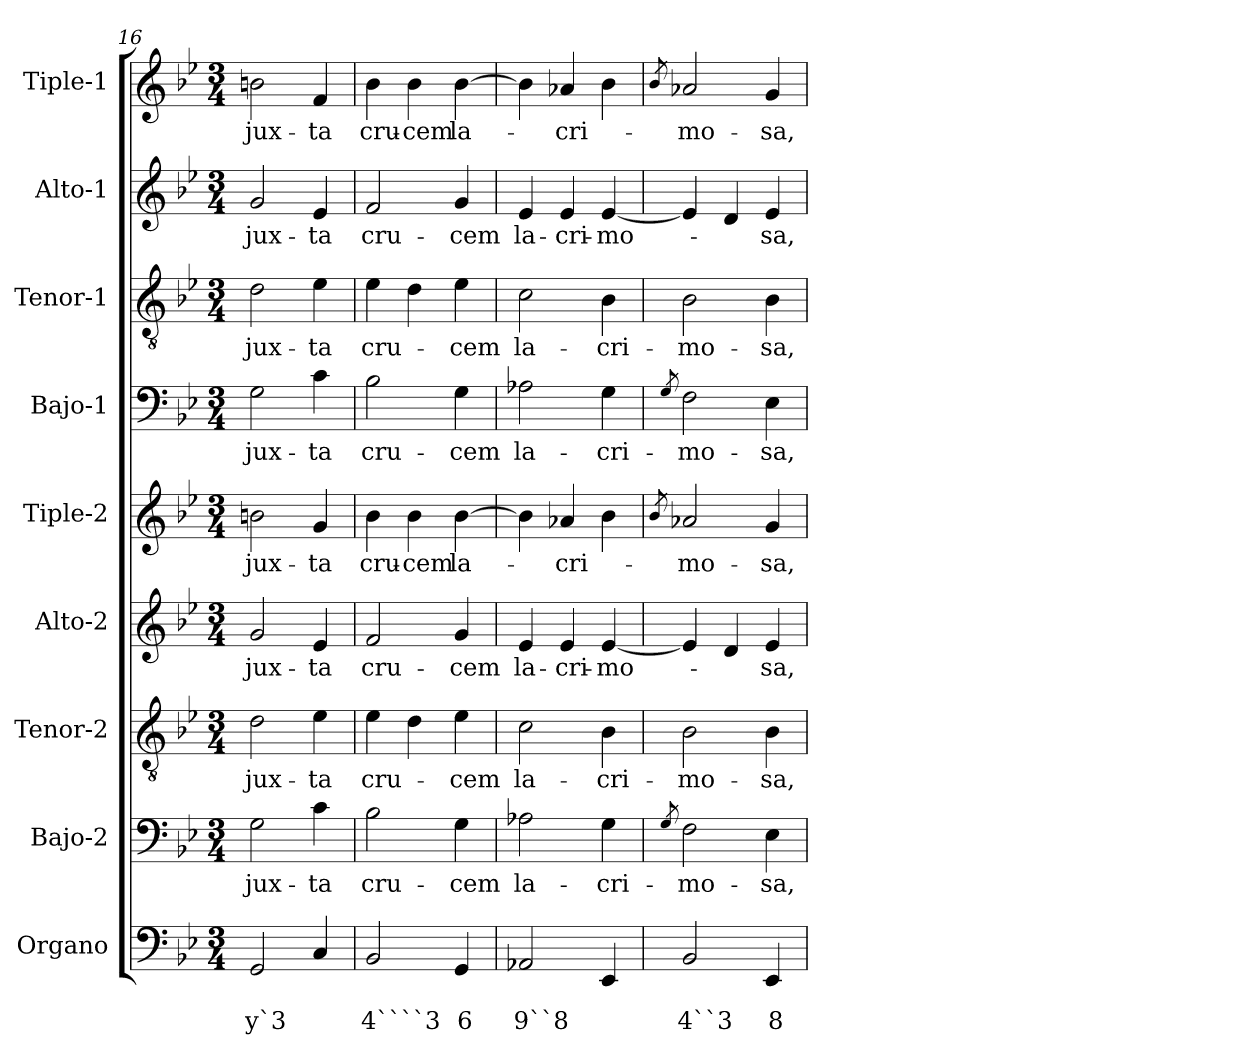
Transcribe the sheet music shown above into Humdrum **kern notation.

**kern	**text	**text	**kern	**text	**kern	**text	**kern	**text	**kern	**text	**kern	**text	**kern	**text	**kern	**text	**kern	**text
*part9	*part9	*part9	*part8	*part8	*part7	*part7	*part6	*part6	*part5	*part5	*part4	*part4	*part3	*part3	*part2	*part2	*part1	*part1
*staff9	*staff9	*staff9	*staff8	*staff8	*staff7	*staff7	*staff6	*staff6	*staff5	*staff5	*staff4	*staff4	*staff3	*staff3	*staff2	*staff2	*staff1	*staff1
*I"Organo	*	*	*I"Bajo-2	*	*I"Tenor-2	*	*I"Alto-2	*	*I"Tiple-2	*	*I"Bajo-1	*	*I"Tenor-1	*	*I"Alto-1	*	*I"Tiple-1	*
*	*	*	*I'B-2	*	*I'T-2	*	*I'A-2	*	*	*	*I'B1	*	*I'T1	*	*I'A1	*	*	*
*clefF4	*	*	*clefF4	*	*clefGv2	*	*clefG2	*	*clefG2	*	*clefF4	*	*clefGv2	*	*clefG2	*	*clefG2	*
*k[b-e-]	*	*	*k[b-e-]	*	*k[b-e-]	*	*k[b-e-]	*	*k[b-e-]	*	*k[b-e-]	*	*k[b-e-]	*	*k[b-e-]	*	*k[b-e-]	*
*B-:	*	*	*B-:	*	*B-:	*	*B-:	*	*B-:	*	*B-:	*	*B-:	*	*B-:	*	*B-:	*
*M3/4	*	*	*M3/4	*	*M3/4	*	*M3/4	*	*M3/4	*	*M3/4	*	*M3/4	*	*M3/4	*	*M3/4	*
=16	=16	=16	=16	=16	=16	=16	=16	=16	=16	=16	=16	=16	=16	=16	=16	=16	=16	=16
!	!	!LO:LY:b	!	!	!	!	!	!	!	!	!	!	!	!	!	!	!	!
!	!	!	!	!LO:LY:b	!	!	!	!	!	!	!	!	!	!	!	!	!	!
!	!	!	!	!	!	!LO:LY:b	!	!	!	!	!	!	!	!	!	!	!	!
!	!	!	!	!	!	!	!	!LO:LY:b	!	!	!	!	!	!	!	!	!	!
!	!	!	!	!	!	!	!	!	!	!LO:LY:b	!	!	!	!	!	!	!	!
!	!	!	!	!	!	!	!	!	!	!	!	!LO:LY:b	!	!	!	!	!	!
!	!	!	!	!	!	!	!	!	!	!	!	!	!	!LO:LY:b	!	!	!	!
!	!	!	!	!	!	!	!	!	!	!	!	!	!	!	!	!LO:LY:b	!	!
!	!	!	!	!	!	!	!	!	!	!	!	!	!	!	!	!	!	!LO:LY:b
2GG/	.	y`3	2G\	jux-	2d\	jux-	2g/	jux-	2bn\	jux-	2G\	jux-	2d\	jux-	2g/	jux-	2bn\	jux-
!	!	!	!	!LO:LY:b	!	!	!	!	!	!	!	!	!	!	!	!	!	!
!	!	!	!	!	!	!LO:LY:b	!	!	!	!	!	!	!	!	!	!	!	!
!	!	!	!	!	!	!	!	!LO:LY:b	!	!	!	!	!	!	!	!	!	!
!	!	!	!	!	!	!	!	!	!	!LO:LY:b	!	!	!	!	!	!	!	!
!	!	!	!	!	!	!	!	!	!	!	!	!LO:LY:b	!	!	!	!	!	!
!	!	!	!	!	!	!	!	!	!	!	!	!	!	!LO:LY:b	!	!	!	!
!	!	!	!	!	!	!	!	!	!	!	!	!	!	!	!	!LO:LY:b	!	!
!	!	!	!	!	!	!	!	!	!	!	!	!	!	!	!	!	!	!LO:LY:b
4C/	.	.	4c\	-ta	4e-\	-ta	4e-/	-ta	4g/	-ta	4c\	-ta	4e-\	-ta	4e-/	-ta	4f/	-ta
=17	=17	=17	=17	=17	=17	=17	=17	=17	=17	=17	=17	=17	=17	=17	=17	=17	=17	=17
!	!	!LO:LY:b	!	!	!	!	!	!	!	!	!	!	!	!	!	!	!	!
!	!	!	!	!LO:LY:b	!	!	!	!	!	!	!	!	!	!	!	!	!	!
!	!	!	!	!	!	!LO:LY:b	!	!	!	!	!	!	!	!	!	!	!	!
!	!	!	!	!	!	!	!	!LO:LY:b	!	!	!	!	!	!	!	!	!	!
!	!	!	!	!	!	!	!	!	!	!LO:LY:b	!	!	!	!	!	!	!	!
!	!	!	!	!	!	!	!	!	!	!	!	!LO:LY:b	!	!	!	!	!	!
!	!	!	!	!	!	!	!	!	!	!	!	!	!	!LO:LY:b	!	!	!	!
!	!	!	!	!	!	!	!	!	!	!	!	!	!	!	!	!LO:LY:b	!	!
!	!	!	!	!	!	!	!	!	!	!	!	!	!	!	!	!	!	!LO:LY:b
2BB-/	.	4````3	2B-\	cru-	4e-\	cru-	2f/	cru-	4b-i\	cru-	2B-\	cru-	4e-\	cru-	2f/	cru-	4b-i\	cru-
!	!	!	!	!	!	!	!	!	!	!LO:LY:b	!	!	!	!	!	!	!	!
!	!	!	!	!	!	!	!	!	!	!	!	!	!	!	!	!	!	!LO:LY:b
.	.	.	.	.	4d\	.	.	.	4b-\	-cem	.	.	4d\	.	.	.	4b-\	-cem
!	!	!LO:LY:b	!	!	!	!	!	!	!	!	!	!	!	!	!	!	!	!
!	!	!	!	!LO:LY:b	!	!	!	!	!	!	!	!	!	!	!	!	!	!
!	!	!	!	!	!	!LO:LY:b	!	!	!	!	!	!	!	!	!	!	!	!
!	!	!	!	!	!	!	!	!LO:LY:b	!	!	!	!	!	!	!	!	!	!
!	!	!	!	!	!	!	!	!	!	!LO:LY:b	!	!	!	!	!	!	!	!
!	!	!	!	!	!	!	!	!	!	!	!	!LO:LY:b	!	!	!	!	!	!
!	!	!	!	!	!	!	!	!	!	!	!	!	!	!LO:LY:b	!	!	!	!
!	!	!	!	!	!	!	!	!	!	!	!	!	!	!	!	!LO:LY:b	!	!
!	!	!	!	!	!	!	!	!	!	!	!	!	!	!	!	!	!	!LO:LY:b
4GG/	.	6	4G\	-cem	4e-\	-cem	4g/	-cem	[4b-\	la-	4G\	-cem	4e-\	-cem	4g/	-cem	[4b-\	la-
!!LO:PB:g=z
=18	=18	=18	=18	=18	=18	=18	=18	=18	=18	=18	=18	=18	=18	=18	=18	=18	=18	=18
!	!	!LO:LY:b	!	!	!	!	!	!	!	!	!	!	!	!	!	!	!	!
!	!	!	!	!LO:LY:b	!	!	!	!	!	!	!	!	!	!	!	!	!	!
!	!	!	!	!	!	!LO:LY:b	!	!	!	!	!	!	!	!	!	!	!	!
!	!	!	!	!	!	!	!	!LO:LY:b	!	!	!	!	!	!	!	!	!	!
!	!	!	!	!	!	!	!	!	!	!	!	!LO:LY:b	!	!	!	!	!	!
!	!	!	!	!	!	!	!	!	!	!	!	!	!	!LO:LY:b	!	!	!	!
!	!	!	!	!	!	!	!	!	!	!	!	!	!	!	!	!LO:LY:b	!	!
2AA-X/	.	9``8	2A-X\	la-	2c\	la-	4e-/	la-	4b-\]	.	2A-X\	la-	2c\	la-	4e-/	la-	4b-\]	.
!	!	!	!	!	!	!	!	!LO:LY:b	!	!	!	!	!	!	!	!	!	!
!	!	!	!	!	!	!	!	!	!	!LO:LY:b	!	!	!	!	!	!	!	!
!	!	!	!	!	!	!	!	!	!	!	!	!	!	!	!	!LO:LY:b	!	!
!	!	!	!	!	!	!	!	!	!	!	!	!	!	!	!	!	!	!LO:LY:b
.	.	.	.	.	.	.	4e-/	-cri-	4a-X/	-cri-	.	.	.	.	4e-/	-cri-	4a-X/	-cri-
!	!	!	!	!LO:LY:b	!	!	!	!	!	!	!	!	!	!	!	!	!	!
!	!	!	!	!	!	!LO:LY:b	!	!	!	!	!	!	!	!	!	!	!	!
!	!	!	!	!	!	!	!	!LO:LY:b	!	!	!	!	!	!	!	!	!	!
!	!	!	!	!	!	!	!	!	!	!	!	!LO:LY:b	!	!	!	!	!	!
!	!	!	!	!	!	!	!	!	!	!	!	!	!	!LO:LY:b	!	!	!	!
!	!	!	!	!	!	!	!	!	!	!	!	!	!	!	!	!LO:LY:b	!	!
4EE-/	.	.	4G\	-cri-	4B-\	-cri-	[4e-/	-mo-	4b-\	.	4G\	-cri-	4B-\	-cri-	[4e-/	-mo-	4b-\	.
=19	=19	=19	=19	=19	=19	=19	=19	=19	=19	=19	=19	=19	=19	=19	=19	=19	=19	=19
.	.	.	8qG/	.	.	.	.	.	8qb-/	.	8qG/	.	.	.	.	.	8qb-/	.
!	!	!LO:LY:b	!	!	!	!	!	!	!	!	!	!	!	!	!	!	!	!
!	!	!	!	!LO:LY:b	!	!	!	!	!	!	!	!	!	!	!	!	!	!
!	!	!	!	!	!	!LO:LY:b	!	!	!	!	!	!	!	!	!	!	!	!
!	!	!	!	!	!	!	!	!	!	!LO:LY:b	!	!	!	!	!	!	!	!
!	!	!	!	!	!	!	!	!	!	!	!	!LO:LY:b	!	!	!	!	!	!
!	!	!	!	!	!	!	!	!	!	!	!	!	!	!LO:LY:b	!	!	!	!
!	!	!	!	!	!	!	!	!	!	!	!	!	!	!	!	!	!	!LO:LY:b
2BB-/	.	4``3	2F\	-mo-	2B-\	-mo-	4e-/]	.	2a-X/	-mo-	2F\	-mo-	2B-\	-mo-	4e-/]	.	2a-X/	-mo-
.	.	.	.	.	.	.	4d/	.	.	.	.	.	.	.	4d/	.	.	.
!	!	!LO:LY:b	!	!	!	!	!	!	!	!	!	!	!	!	!	!	!	!
!	!	!	!	!LO:LY:b	!	!	!	!	!	!	!	!	!	!	!	!	!	!
!	!	!	!	!	!	!LO:LY:b	!	!	!	!	!	!	!	!	!	!	!	!
!	!	!	!	!	!	!	!	!LO:LY:b	!	!	!	!	!	!	!	!	!	!
!	!	!	!	!	!	!	!	!	!	!LO:LY:b	!	!	!	!	!	!	!	!
!	!	!	!	!	!	!	!	!	!	!	!	!LO:LY:b	!	!	!	!	!	!
!	!	!	!	!	!	!	!	!	!	!	!	!	!	!LO:LY:b	!	!	!	!
!	!	!	!	!	!	!	!	!	!	!	!	!	!	!	!	!LO:LY:b	!	!
!	!	!	!	!	!	!	!	!	!	!	!	!	!	!	!	!	!	!LO:LY:b
4EE-/	.	8	4E-\	-sa,	4B-\	-sa,	4e-/	-sa,	4g/	-sa,	4E-\	-sa,	4B-\	-sa,	4e-/	-sa,	4g/	-sa,
=	=	=	=	=	=	=	=	=	=	=	=	=	=	=	=	=	=	=
*-	*-	*-	*-	*-	*-	*-	*-	*-	*-	*-	*-	*-	*-	*-	*-	*-	*-	*-
